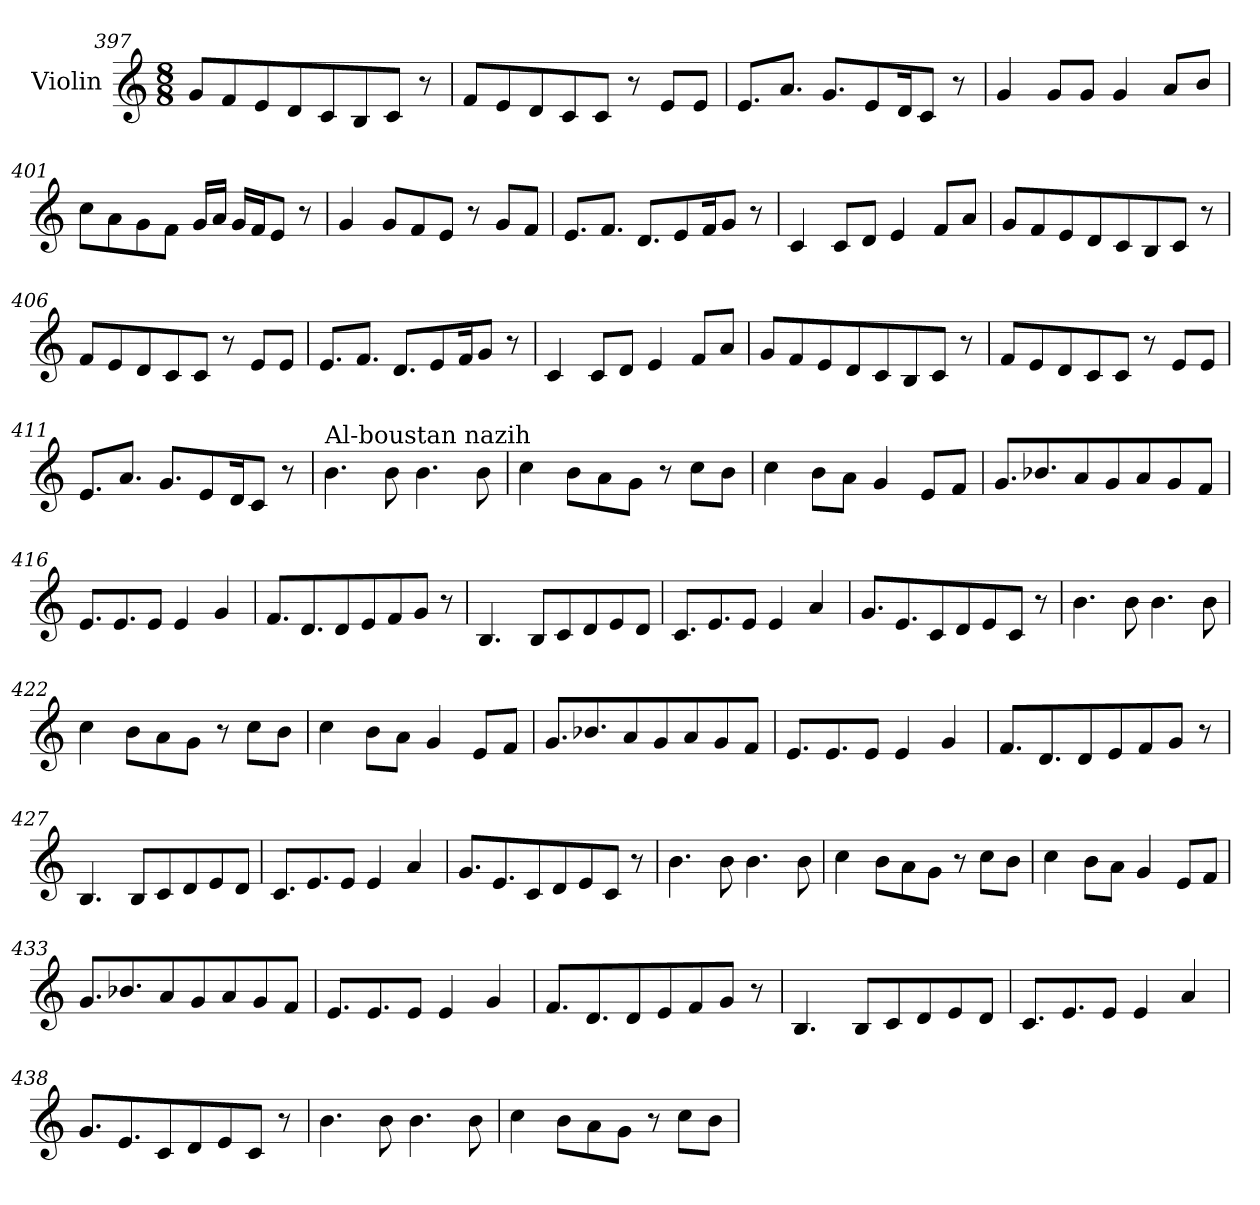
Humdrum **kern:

**kern
*part1
*staff1
*I"Violin
!!LO:LB:g=z
*clefG2
*k[]
*M8/8
=397
8g/L
8f/
8e/
8d/
8c/
8B/
8c/J
8r
=398
8f/L
8e/
8d/
8c/
8c/J
8r
8e/L
8e/J
=399
8.e/L
8.a/J
8.g/L
8e/
16d/K
8c/J
8r
=400
4g/
8g/L
8g/J
4g/
8a/L
8b/J
!!LO:LB:g=z
=401
8cc\L
8a\
8g\
8f\J
16g/LL
16a/JJ
16g/LL
16f/J
8e/J
8r
=402
4g/
8g/L
8f/
8e/J
8r
8g/L
8f/J
=403
8.e/L
8.f/J
8.d/L
8e/
16f/K
8g/J
8r
=404
4c/
8c/L
8d/J
4e/
8f/L
8a/J
!!LO:LB:g=z
=405
8g/L
8f/
8e/
8d/
8c/
8B/
8c/J
8r
=406
8f/L
8e/
8d/
8c/
8c/J
8r
8e/L
8e/J
=407
8.e/L
8.f/J
8.d/L
8e/
16f/K
8g/J
8r
=408
4c/
8c/L
8d/J
4e/
8f/L
8a/J
!!LO:LB:g=z
=409
8g/L
8f/
8e/
8d/
8c/
8B/
8c/J
8r
=410
8f/L
8e/
8d/
8c/
8c/J
8r
8e/L
8e/J
=411
8.e/L
8.a/J
8.g/L
8e/
16d/K
8c/J
8r
=412
!LO:TX:a:t=Al-boustan nazih
4.b\
8b\
4.b\
8b\
!!LO:PB:g=z
=413
4cc\
8b\L
8a\
8g\J
8r
8cc\L
8b\J
=414
4cc\
8b\L
8a\J
4g/
8e/L
8f/J
=415
8.g/L
8.b-X/
8a/
8g/
8a/
8g/
8f/J
=416
8.e/L
8.e/
8e/J
4e/
4g/
!!LO:LB:g=z
=417
8.f/L
8.d/
8d/
8e/
8f/
8g/J
8r
=418
4.B/
8B/L
8c/
8d/
8e/
8d/J
=419
8.c/L
8.e/
8e/J
4e/
4a/
=420
8.g/L
8.e/
8c/
8d/
8e/
8c/J
8r
=421
4.b\
8b\
4.b\
8b\
!!LO:LB:g=z
=422
4cc\
8b\L
8a\
8g\J
8r
8cc\L
8b\J
=423
4cc\
8b\L
8a\J
4g/
8e/L
8f/J
=424
8.g/L
8.b-X/
8a/
8g/
8a/
8g/
8f/J
=425
8.e/L
8.e/
8e/J
4e/
4g/
!!LO:LB:g=z
=426
8.f/L
8.d/
8d/
8e/
8f/
8g/J
8r
=427
4.B/
8B/L
8c/
8d/
8e/
8d/J
=428
8.c/L
8.e/
8e/J
4e/
4a/
=429
8.g/L
8.e/
8c/
8d/
8e/
8c/J
8r
=430
4.b\
8b\
4.b\
8b\
!!LO:LB:g=z
=431
4cc\
8b\L
8a\
8g\J
8r
8cc\L
8b\J
=432
4cc\
8b\L
8a\J
4g/
8e/L
8f/J
=433
8.g/L
8.b-X/
8a/
8g/
8a/
8g/
8f/J
=434
8.e/L
8.e/
8e/J
4e/
4g/
!!LO:LB:g=z
=435
8.f/L
8.d/
8d/
8e/
8f/
8g/J
8r
=436
4.B/
8B/L
8c/
8d/
8e/
8d/J
=437
8.c/L
8.e/
8e/J
4e/
4a/
=438
8.g/L
8.e/
8c/
8d/
8e/
8c/J
8r
=439
4.b\
8b\
4.b\
8b\
!!LO:LB:g=z
=440
4cc\
8b\L
8a\
8g\J
8r
8cc\L
8b\J
=
*-
